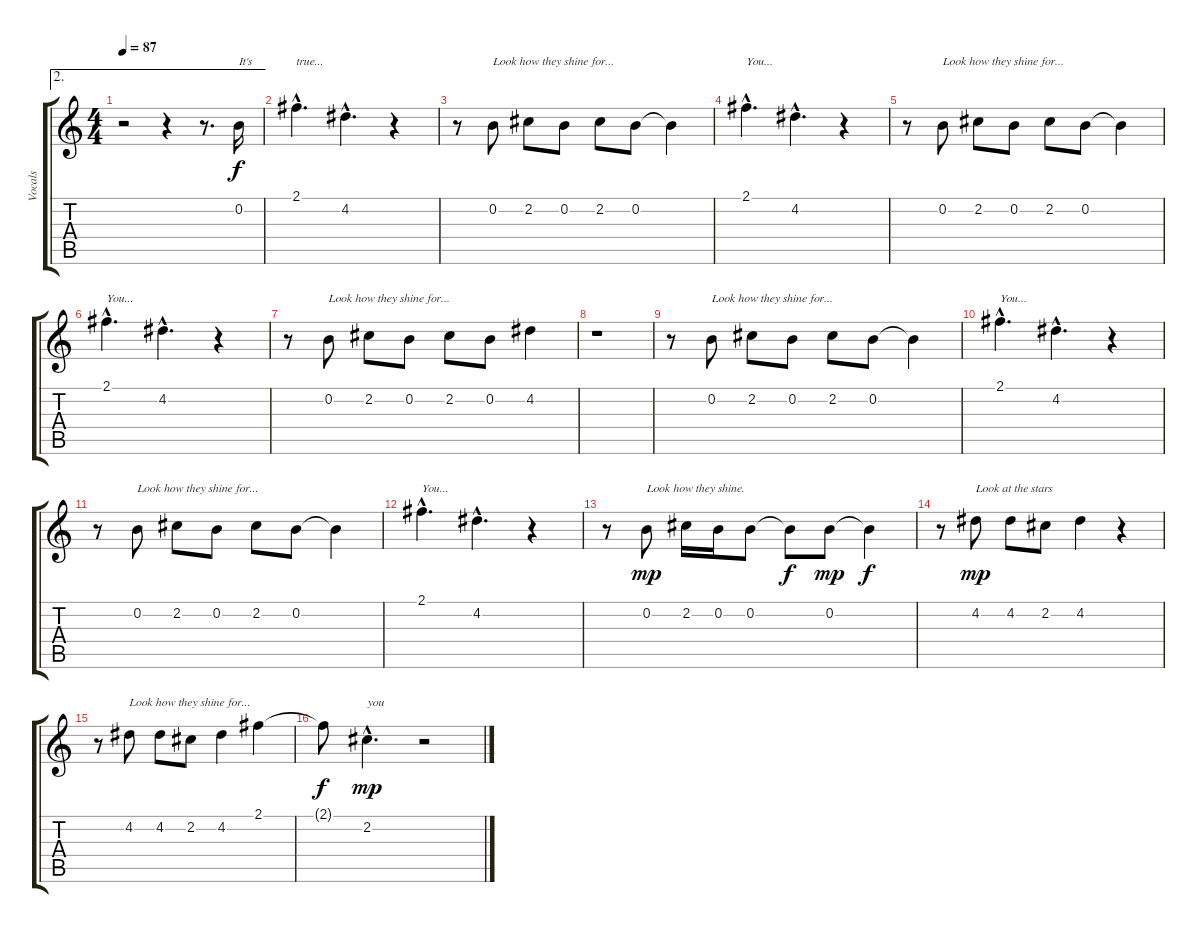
\track ("Vocals" "Vocals") {instrument overdrivenguitar}
\staff {score tabs}
\tuning (E4 B3 G3 D3 A2 E2) {hide}
\ae 2
\ts (4 4)
\tempo 87
\clef g2
\ks c
r.2{dy f} r.4 r.8{d} 0.2.16{txt "It's"} |
2.1{hac}.4{d txt "true..."} 4.2{hac}.4{d} r.4 |
r.8 0.2.8{txt "Look how they shine for..."} 2.2.8 0.2.8 2.2.8 0.2.8 0.2{t}.4 |
2.1{hac}.4{d txt "You..."} 4.2{hac}.4{d} r.4 |
r.8 0.2.8{txt "Look how they shine for..."} 2.2.8 0.2.8 2.2.8 0.2.8 0.2{t}.4 |
2.1{hac}.4{d txt "You..."} 4.2{hac}.4{d} r.4 |
r.8 0.2.8{txt "Look how they shine for..."} 2.2.8 0.2.8 2.2.8 0.2.8 4.2.4 |
r.1 |
r.8 0.2.8{txt "Look how they shine for..."} 2.2.8 0.2.8 2.2.8 0.2.8 0.2{t}.4 |
2.1{hac}.4{d txt "You..."} 4.2{hac}.4{d} r.4 |
r.8 0.2.8{txt "Look how they shine for..."} 2.2.8 0.2.8 2.2.8 0.2.8 0.2{t}.4 |
2.1{hac}.4{d txt "You..."} 4.2{hac}.4{d} r.4 |
r.8 0.2.8{txt "Look how they shine." dy mp} 2.2.16 0.2.16 0.2.8 0.2{t}.8{dy f} 0.2.8{dy mp} 0.2{t}.4{dy f} |
r.8 4.2.8{txt "Look at the stars" dy mp} 4.2.8 2.2.8 4.2.4 r.4 |
r.8 4.2.8{txt "Look how they shine for..."} 4.2.8 2.2.8 4.2.4 2.1.4 |
2.1{t}.8{dy f} 2.2{hac}.4{d txt "you" dy mp} r.2
